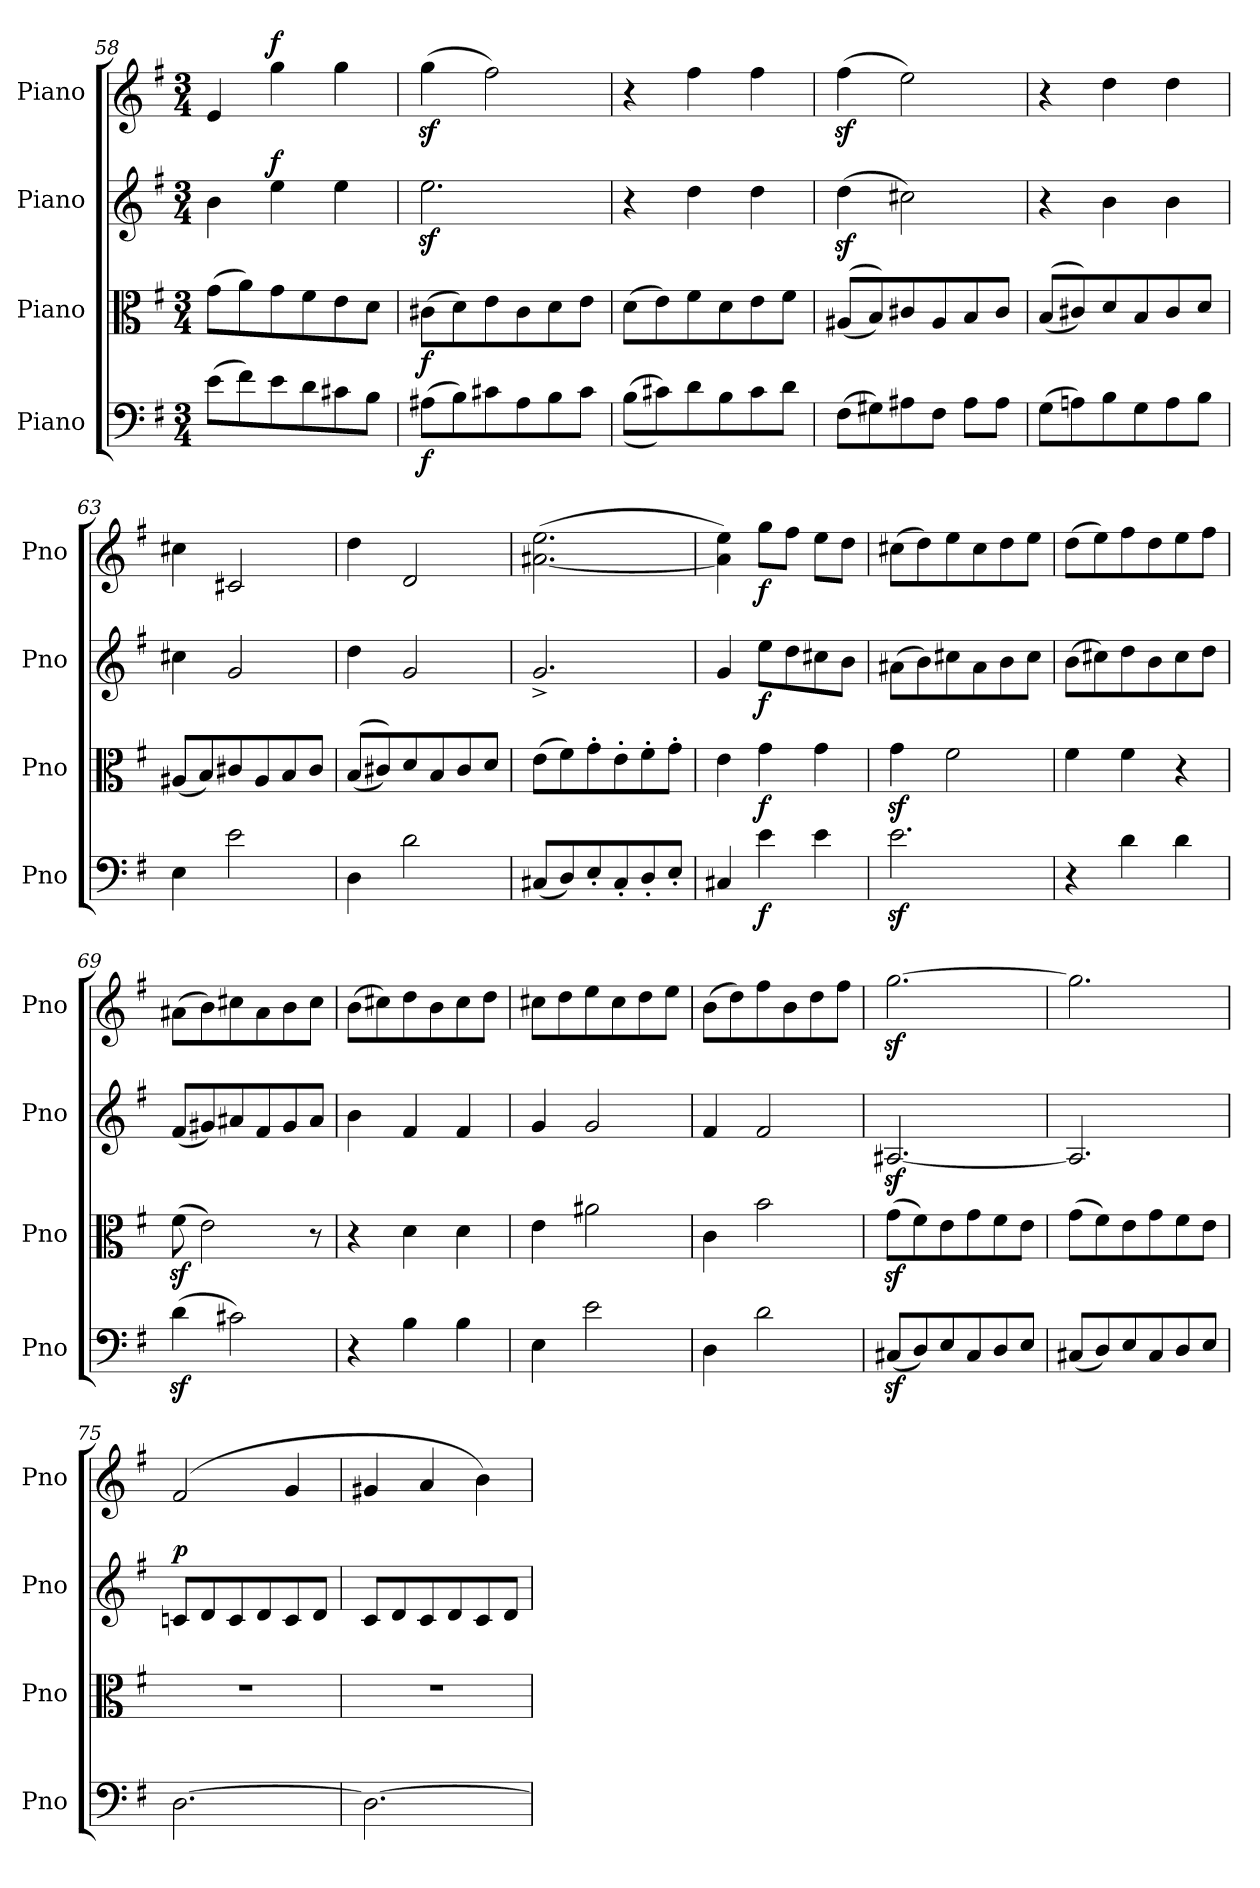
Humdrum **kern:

**kern	**dynam	**kern	**dynam	**kern	**dynam	**kern	**dynam
*part4	*part4	*part3	*part3	*part2	*part2	*part1	*part1
*staff4	*staff4	*staff3	*staff3	*staff2	*staff2	*staff1	*staff1
*I"Piano	*	*I"Piano	*	*I"Piano	*	*I"Piano	*
*I'Pno	*	*I'Pno	*	*I'Pno	*	*I'Pno	*
*clefF4	*	*clefC3	*	*clefG2	*	*clefG2	*
*k[f#]	*	*k[f#]	*	*k[f#]	*	*k[f#]	*
*M3/4	*	*M3/4	*	*M3/4	*	*M3/4	*
=58	=58	=58	=58	=58	=58	=58	=58
(8e\L	.	(8g\L	.	4b\	.	4e/	.
8f#\)	.	8a\)	.	.	.	.	.
!	!	!	!	!	!LO:DY:a	!	!LO:DY:a
8e\	.	8g\	.	4ee\	f	4gg\	f
8d\	.	8f#\	.	.	.	.	.
8c#X\	.	8e\	.	4ee\	.	4gg\	.
8B\J	.	8d\J	.	.	.	.	.
=59	=59	=59	=59	=59	=59	=59	=59
!	!LO:DY:b	!	!LO:DY:b	!	!	!	!
(8A#X\L	f	(8c#X\L	f	2.eez>\	.	(4ggz>\	.
8B\)	.	8d\)	.	.	.	.	.
8c#X\	.	8e\	.	.	.	2ff#\)	.
8A#\	.	8c#\	.	.	.	.	.
8B\	.	8d\	.	.	.	.	.
8c#\J	.	8e\J	.	.	.	.	.
=60	=60	=60	=60	=60	=60	=60	=60
((8B\L	.	(8d\L	.	4r	.	4r	.
8c#X\))	.	8e\)	.	.	.	.	.
8d\	.	8f#\	.	4dd\	.	4ff#\	.
8B\	.	8d\	.	.	.	.	.
8c#\	.	8e\	.	4dd\	.	4ff#\	.
8d\J	.	8f#\J	.	.	.	.	.
=61	=61	=61	=61	=61	=61	=61	=61
(8F#\L	.	((8A#X/L	.	(4ddz>\	.	(4ff#z>\	.
8G#X\)	.	8B/))	.	.	.	.	.
8A#X\	.	8c#X/	.	2cc#X\)	.	2ee\)	.
8F#\J	.	8A#/	.	.	.	.	.
8A#\L	.	8B/	.	.	.	.	.
8A#\J	.	8c#/J	.	.	.	.	.
=62	=62	=62	=62	=62	=62	=62	=62
(8G\L	.	((8B/L	.	4r	.	4r	.
8An\)	.	8c#X/))	.	.	.	.	.
8B\	.	8d/	.	4b\	.	4dd\	.
8G\	.	8B/	.	.	.	.	.
8A\	.	8c#/	.	4b\	.	4dd\	.
8B\J	.	8d/J	.	.	.	.	.
=63	=63	=63	=63	=63	=63	=63	=63
4E\	.	(8A#X/L	.	4cc#X\	.	4cc#X\	.
.	.	8B/)	.	.	.	.	.
2e\	.	8c#X/	.	2g/	.	2c#X/	.
.	.	8A#/	.	.	.	.	.
.	.	8B/	.	.	.	.	.
.	.	8c#/J	.	.	.	.	.
=64	=64	=64	=64	=64	=64	=64	=64
4D\	.	((8B/L	.	4dd\	.	4dd\	.
.	.	8c#X/))	.	.	.	.	.
2d\	.	8d/	.	2g/	.	2d/	.
.	.	8B/	.	.	.	.	.
.	.	8c#/	.	.	.	.	.
.	.	8d/J	.	.	.	.	.
=65	=65	=65	=65	=65	=65	=65	=65
(8C#X/L	.	(8e\L	.	2.g^/	.	([2.a#X\ 2.ee\	.
8D/)	.	8f#\)	.	.	.	.	.
8E'/	.	8g'\	.	.	.	.	.
8C#'/	.	8e'\	.	.	.	.	.
8D'/	.	8f#'\	.	.	.	.	.
8E'/J	.	8g'\J	.	.	.	.	.
=66	=66	=66	=66	=66	=66	=66	=66
4C#X/	.	4e\	.	4g/	.	4a#\] 4ee\)	.
!	!LO:DY:b	!	!LO:DY:b	!	!LO:DY:b	!	!LO:DY:b
4e\	f	4g\	f	8ee\L	f	8gg\L	f
.	.	.	.	8dd\	.	8ff#\J	.
4e\	.	4g\	.	8cc#X\	.	8ee\L	.
.	.	.	.	8b\J	.	8dd\J	.
=67	=67	=67	=67	=67	=67	=67	=67
2.ez<\	.	4gz<\	.	(8a#X\L	.	(8cc#X\L	.
.	.	.	.	8b\)	.	8dd\)	.
.	.	2f#\	.	8cc#X\	.	8ee\	.
.	.	.	.	8a#\	.	8cc#\	.
.	.	.	.	8b\	.	8dd\	.
.	.	.	.	8cc#\J	.	8ee\J	.
=68	=68	=68	=68	=68	=68	=68	=68
4r	.	4f#\	.	(8b\L	.	(8dd\L	.
.	.	.	.	8cc#X\)	.	8ee\)	.
4d\	.	4f#\	.	8dd\	.	8ff#\	.
.	.	.	.	8b\	.	8dd\	.
4d\	.	4r	.	8cc#\	.	8ee\	.
.	.	.	.	8dd\J	.	8ff#\J	.
=69	=69	=69	=69	=69	=69	=69	=69
(4dz<\	.	(8f#z<\	.	(8f#/L	.	(8a#X\L	.
.	.	2e\)	.	8g#X/)	.	8b\)	.
2c#X\)	.	.	.	8a#X/	.	8cc#X\	.
.	.	.	.	8f#/	.	8a#\	.
.	.	.	.	8g#/	.	8b\	.
.	.	8r	.	8a#/J	.	8cc#\J	.
=70	=70	=70	=70	=70	=70	=70	=70
4r	.	4r	.	4b\	.	(8b\L	.
.	.	.	.	.	.	8cc#X\)	.
4B\	.	4d\	.	4f#/	.	8dd\	.
.	.	.	.	.	.	8b\	.
4B\	.	4d\	.	4f#/	.	8cc#\	.
.	.	.	.	.	.	8dd\J	.
=71	=71	=71	=71	=71	=71	=71	=71
4E\	.	4e\	.	4g/	.	8cc#X\L	.
.	.	.	.	.	.	8dd\	.
2e\	.	2a#X\	.	2g/	.	8ee\	.
.	.	.	.	.	.	8cc#\	.
.	.	.	.	.	.	8dd\	.
.	.	.	.	.	.	8ee\J	.
=72	=72	=72	=72	=72	=72	=72	=72
4D\	.	4c\	.	4f#/	.	(8b\L	.
.	.	.	.	.	.	8dd\)	.
2d\	.	2b\	.	2f#/	.	8ff#\	.
.	.	.	.	.	.	8b\	.
.	.	.	.	.	.	8dd\	.
.	.	.	.	.	.	8ff#\J	.
=73	=73	=73	=73	=73	=73	=73	=73
(8C#Xz</L	.	(8gz<\L	.	[2.A#Xz</	.	[2.ggz<\	.
8D/)	.	8f#\)	.	.	.	.	.
8E/	.	8e\	.	.	.	.	.
8C#/	.	8g\	.	.	.	.	.
8D/	.	8f#\	.	.	.	.	.
8E/J	.	8e\J	.	.	.	.	.
=74	=74	=74	=74	=74	=74	=74	=74
(8C#X/L	.	(8g\L	.	2.A#/]	.	2.gg\]	.
8D/)	.	8f#\)	.	.	.	.	.
8E/	.	8e\	.	.	.	.	.
8C#/	.	8g\	.	.	.	.	.
8D/	.	8f#\	.	.	.	.	.
8E/J	.	8e\J	.	.	.	.	.
=75	=75	=75	=75	=75	=75	=75	=75
!	!	!	!	!	!LO:DY:a	!	!
[2.D\	.	2.r	.	8cn/L	p	(2f#/	.
.	.	.	.	8d/	.	.	.
.	.	.	.	8c/	.	.	.
.	.	.	.	8d/	.	.	.
.	.	.	.	8c/	.	4g/	.
.	.	.	.	8d/J	.	.	.
=76	=76	=76	=76	=76	=76	=76	=76
2.D\_	.	2.r	.	8c/L	.	4g#X/	.
.	.	.	.	8d/	.	.	.
.	.	.	.	8c/	.	4a/	.
.	.	.	.	8d/	.	.	.
.	.	.	.	8c/	.	4b\)	.
.	.	.	.	8d/J	.	.	.
=	=	=	=	=	=	=	=
*-	*-	*-	*-	*-	*-	*-	*-
